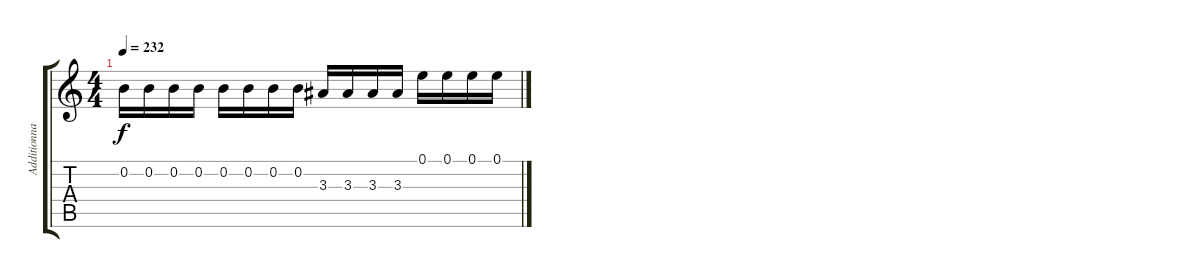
\track ("Additionnal Lead Guitar" "Additionna") {instrument overdrivenguitar}
\staff {score tabs}
\tuning (E4 B3 G3 D3 A2 E2) {hide}
\ts (4 4)
\tempo 232
\clef g2
\ks c
0.2.16{dy f} 0.2.16 0.2.16 0.2.16 0.2.16 0.2.16 0.2.16 0.2.16 3.3.16 3.3.16 3.3.16 3.3.16 0.1.16 0.1.16 0.1.16 0.1.16
